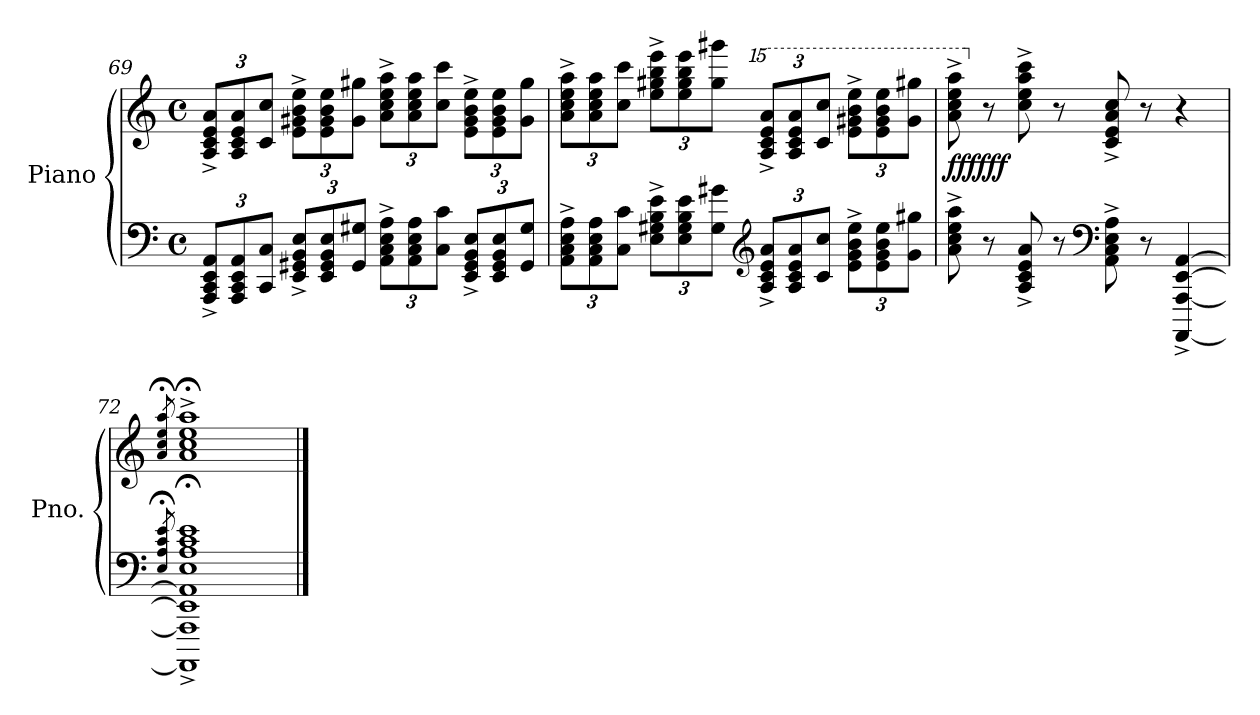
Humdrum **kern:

**kern	**kern	**dynam
*part1	*part1	*part1
*staff2	*staff1	*staff1/2
*I"Piano	*	*
*I'Pno.	*	*
!!LO:LB:g=z
*clefF4	*clefG2	*
*k[]	*k[]	*
*M4/4	*M4/4	*
*met(c)	*met(c)	*
*Xbrackettup	*Xbrackettup	*
=69	=69	=69
12AAA/^ 12CC/^ 12EE/^ 12AA/^L	12A/^ 12c/^ 12e/^ 12a/^L	.
12AAA/ 12CC/ 12EE/ 12AA/	12A/ 12c/ 12e/ 12a/	.
12CC/ 12C/J	12c/ 12cc/J	.
12EE/^ 12GG#X/^ 12BB/^ 12E/^L	12e\^ 12g#X\^ 12b\^ 12ee\^L	.
12EE/ 12GG#/ 12BB/ 12E/	12e\ 12g#\ 12b\ 12ee\	.
12GG#/ 12G#X/J	12g#\ 12gg#X\J	.
12AA\^ 12C\^ 12E\^ 12A\^L	12a\^ 12cc\^ 12ee\^ 12aa\^L	.
12AA\ 12C\ 12E\ 12A\	12a\ 12cc\ 12ee\ 12aa\	.
12C\ 12c\J	12cc\ 12ccc\J	.
12EE/^ 12GG#/^ 12BB/^ 12E/^L	12e\^ 12g#\^ 12b\^ 12ee\^L	.
12EE/ 12GG#/ 12BB/ 12E/	12e\ 12g#\ 12b\ 12ee\	.
12GG#/ 12G#/J	12g#\ 12gg#\J	.
=70	=70	=70
12AA\^ 12C\^ 12E\^ 12A\^L	12a\^ 12cc\^ 12ee\^ 12aa\^L	.
12AA\ 12C\ 12E\ 12A\	12a\ 12cc\ 12ee\ 12aa\	.
12C\ 12c\J	12cc\ 12ccc\J	.
12E\^ 12G#X\^ 12B\^ 12e\^L	12ee\^ 12gg#X\^ 12bb\^ 12eee\^L	.
12E\ 12G#\ 12B\ 12e\	12ee\ 12gg#\ 12bb\ 12eee\	.
12G#\ 12g#X\J	12gg#\ 12ggg#X\J	.
*clefG2	*	*
*	*15ma	*
12A/^ 12c/^ 12e/^ 12a/^L	12aa/^ 12ccc/^ 12eee/^ 12aaa/^L	.
12A/ 12c/ 12e/ 12a/	12aa/ 12ccc/ 12eee/ 12aaa/	.
12c/ 12cc/J	12ccc/ 12cccc/J	.
12e\^ 12g#\^ 12b\^ 12ee\^L	12eee\^ 12ggg#\^ 12bbb\^ 12eeee\^L	.
12e\ 12g#\ 12b\ 12ee\	12eee\ 12ggg#\ 12bbb\ 12eeee\	.
12g#\ 12gg#X\J	12ggg#\ 12gggg#X\J	.
=71	=71	=71
!	!	!LO:DY:b
8a\^ 8cc\^ 8ee\^ 8aa\^	8aaa\^ 8cccc\^ 8eeee\^ 8aaaa\^	ffffff
*	*X15ma	*
8r	8r	.
8A/^ 8c/^ 8e/^ 8a/^	8cc\^ 8ee\^ 8aa\^ 8ccc\^	.
8r	8r	.
*clefF4	*	*
8AA\^ 8C\^ 8E\^ 8A\^	8c/^ 8e/^ 8a/^ 8cc/^	.
8r	8r	.
[4AAAA/^ [4AAA/^ [4EE/^ [4AA/^	4r	.
!!LO:LB:g=z
=72	=72	=72
8qE/;< 8qA/;< 8qc/;< 8qe/;<	8qa/;< 8qcc/;< 8qee/;< 8qaa/;<	.
1AAAA];<^ 1AAA];<^ 1EE];<^ 1AA];<^ 1E;<^ 1A;<^ 1c;<^ 1e;<^	1a;<^ 1cc;<^ 1ee;<^ 1aa;<^	.
==	==	==
*-	*-	*-
